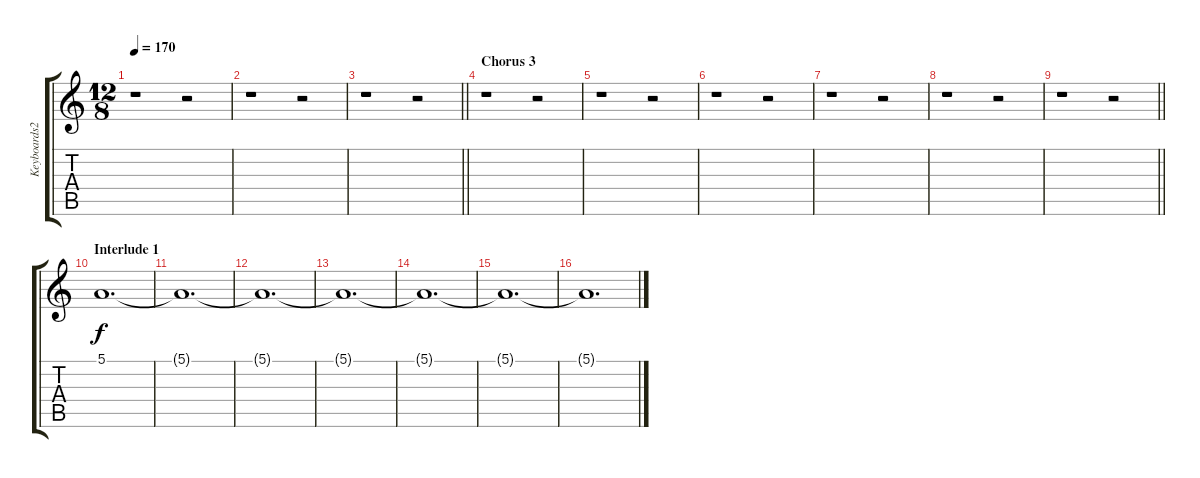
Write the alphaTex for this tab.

\track ("Keyboards2" "Keyboards2") {instrument lead6voice}
\staff {score tabs}
\tuning (E4 B3 G3 D3 A2 E2) {hide}
\ts (12 8)
\tempo 170
\clef g2
\ks c
r.1{dy f} r.2 |
r.1 r.2 |
\barLineRight lightlight
r.1 r.2 |
\section ("" "Chorus 3")
r.1 r.2 |
r.1 r.2 |
r.1 r.2 |
r.1 r.2 |
r.1 r.2 |
\barLineRight lightlight
r.1 r.2 |
\section ("" "Interlude 1")
5.1.1{d} |
5.1{t}.1{d} |
5.1{t}.1{d} |
5.1{t}.1{d} |
5.1{t}.1{d} |
5.1{t}.1{d} |
5.1{t}.1{d}
